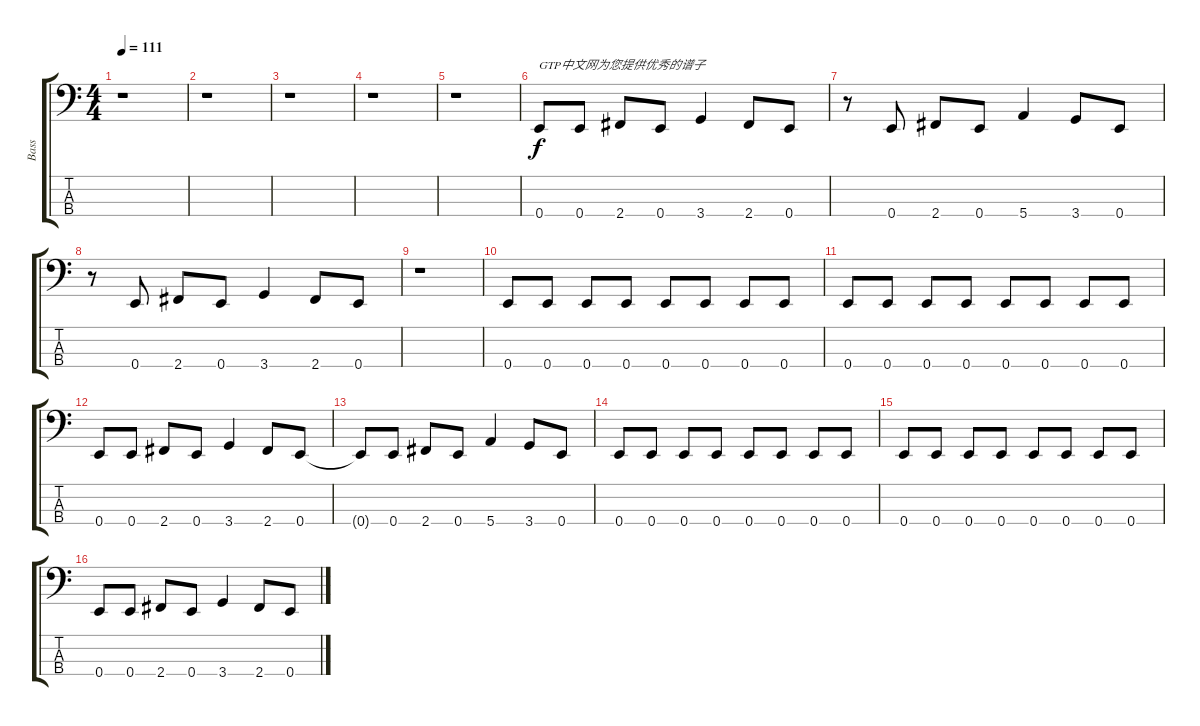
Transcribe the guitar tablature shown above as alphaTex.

\track ("Bass" "Bass") {instrument electricbasspick}
\staff {score tabs}
\tuning (G2 D2 A1 E1) {hide}
\ts (4 4)
\tempo 111
\clef f4
\ks c
r.1{dy f instrument electricbasspick} |
r.1 |
r.1 |
r.1 |
r.1 |
0.4.8{txt "GTP中文网为您提供优秀的谱子"} 0.4.8 2.4.8 0.4.8 3.4.4 2.4.8 0.4.8 |
r.8 0.4.8 2.4.8 0.4.8 5.4.4 3.4.8 0.4.8 |
r.8 0.4.8 2.4.8 0.4.8 3.4.4 2.4.8 0.4.8 |
r.1 |
0.4.8 0.4.8 0.4.8 0.4.8 0.4.8 0.4.8 0.4.8 0.4.8 |
0.4.8 0.4.8 0.4.8 0.4.8 0.4.8 0.4.8 0.4.8 0.4.8 |
0.4.8 0.4.8 2.4.8 0.4.8 3.4.4 2.4.8 0.4.8 |
0.4{t}.8 0.4.8 2.4.8 0.4.8 5.4.4 3.4.8 0.4.8 |
0.4.8 0.4.8 0.4.8 0.4.8 0.4.8 0.4.8 0.4.8 0.4.8 |
0.4.8 0.4.8 0.4.8 0.4.8 0.4.8 0.4.8 0.4.8 0.4.8 |
0.4.8 0.4.8 2.4.8 0.4.8 3.4.4 2.4.8 0.4.8
